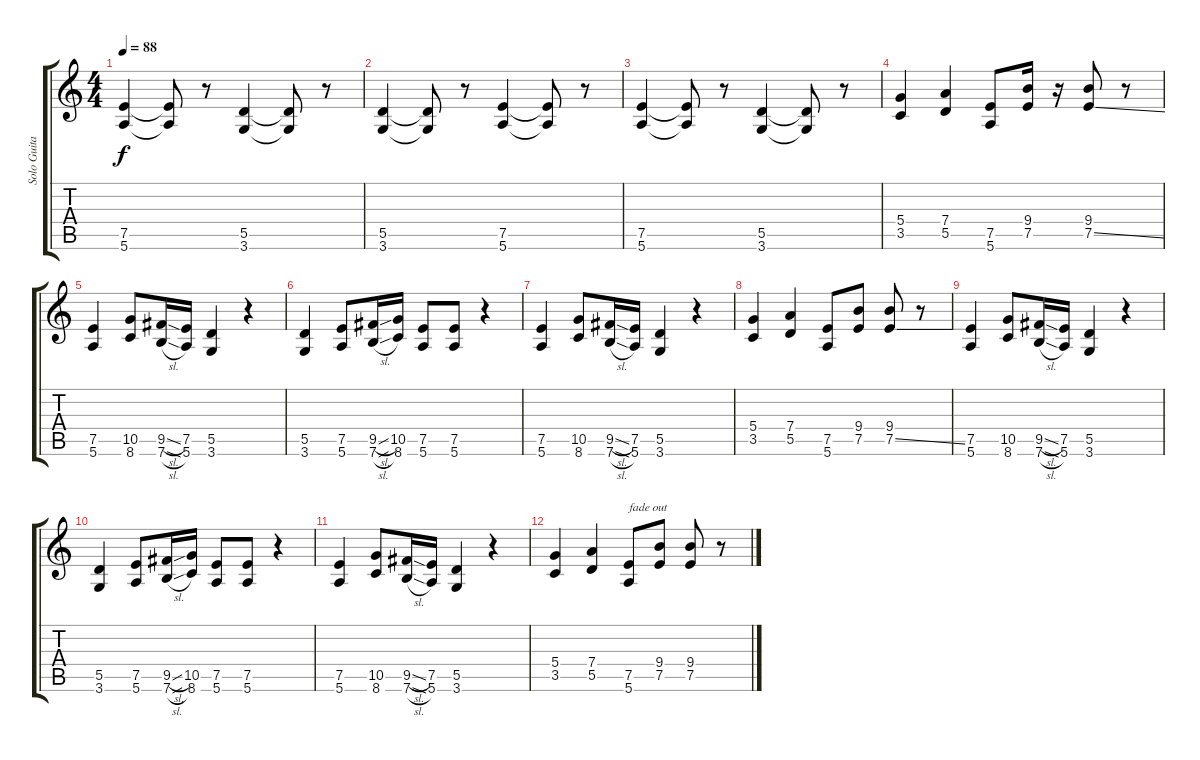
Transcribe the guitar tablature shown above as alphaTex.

\track ("Solo Guitar" "Solo Guita") {instrument overdrivenguitar}
\staff {score tabs}
\tuning (E4 B3 G3 D3 A2 E2) {hide}
\ts (4 4)
\tempo 88
\clef g2
\ks c
(7.5 5.6).4{dy f} (7.5{t} 5.6{t}).8 r.8 (5.5 3.6).4 (5.5{t} 3.6{t}).8 r.8 |
(5.5 3.6).4 (5.5{t} 3.6{t}).8 r.8 (7.5 5.6).4 (7.5{t} 5.6{t}).8 r.8 |
(7.5 5.6).4 (7.5{t} 5.6{t}).8 r.8 (5.5 3.6).4 (5.5{t} 3.6{t}).8 r.8 |
(5.4 3.5).4 (7.4 5.5).4 (7.5 5.6).8 (9.4 7.5).16 r.16 (9.4 7.5{ss}).8 r.8 |
(7.5 5.6).4 (10.5 8.6).8 (9.5{sl} 7.6{sl}).16 (7.5 5.6).16 (5.5 3.6).4 r.4 |
(5.5 3.6).4 (7.5 5.6).8 (9.5{sl} 7.6{sl}).16 (10.5 8.6).16 (7.5 5.6).8 (7.5 5.6).8 r.4 |
(7.5 5.6).4 (10.5 8.6).8 (9.5{sl} 7.6{sl}).16 (7.5 5.6).16 (5.5 3.6).4 r.4 |
(5.4 3.5).4 (7.4 5.5).4 (7.5 5.6).8 (9.4 7.5).8 (9.4 7.5{ss}).8 r.8 |
(7.5 5.6).4 (10.5 8.6).8 (9.5{sl} 7.6{sl}).16 (7.5 5.6).16 (5.5 3.6).4 r.4 |
(5.5 3.6).4 (7.5 5.6).8 (9.5{sl} 7.6{sl}).16 (10.5 8.6).16 (7.5 5.6).8 (7.5 5.6).8 r.4 |
(7.5 5.6).4 (10.5 8.6).8 (9.5{sl} 7.6{sl}).16 (7.5 5.6).16 (5.5 3.6).4 r.4 |
(5.4 3.5).4 (7.4 5.5).4 (7.5 5.6).8{txt "fade out"} (9.4 7.5).8 (9.4 7.5).8 r.8
